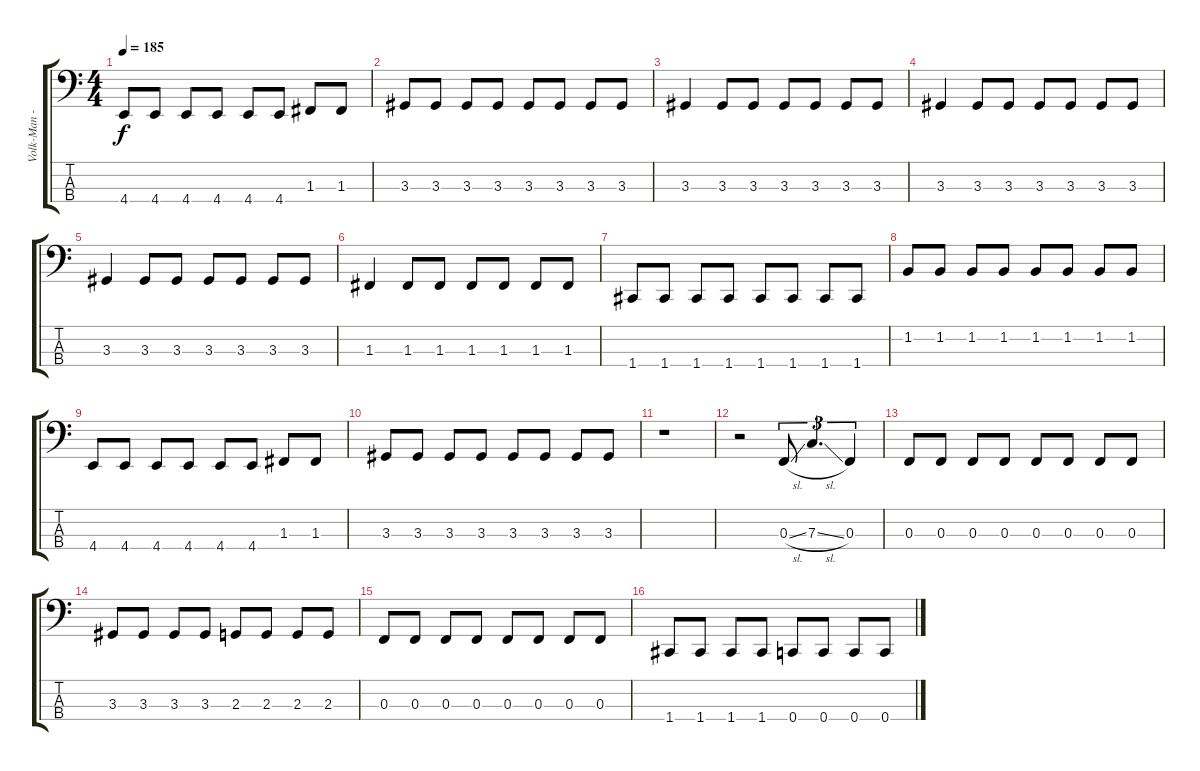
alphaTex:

\track ("Volk-Man - Bass" "Volk-Man -") {instrument electricbasspick}
\staff {score tabs}
\tuning (Eb2 Bb1 F1 C1) {hide}
\ts (4 4)
\tempo 185
\clef f4
\ks c
4.4.8{dy f} 4.4.8 4.4.8 4.4.8 4.4.8 4.4.8 1.3.8 1.3.8 |
3.3.8 3.3.8 3.3.8 3.3.8 3.3.8 3.3.8 3.3.8 3.3.8 |
3.3.4 3.3.8 3.3.8 3.3.8 3.3.8 3.3.8 3.3.8 |
3.3.4 3.3.8 3.3.8 3.3.8 3.3.8 3.3.8 3.3.8 |
3.3.4 3.3.8 3.3.8 3.3.8 3.3.8 3.3.8 3.3.8 |
1.3.4 1.3.8 1.3.8 1.3.8 1.3.8 1.3.8 1.3.8 |
1.4.8 1.4.8 1.4.8 1.4.8 1.4.8 1.4.8 1.4.8 1.4.8 |
1.2.8 1.2.8 1.2.8 1.2.8 1.2.8 1.2.8 1.2.8 1.2.8 |
4.4.8 4.4.8 4.4.8 4.4.8 4.4.8 4.4.8 1.3.8 1.3.8 |
3.3.8 3.3.8 3.3.8 3.3.8 3.3.8 3.3.8 3.3.8 3.3.8 |
r.1 |
r.2 0.3{sl}.8{tu (3 2)} 7.3{sl}.4{d tu (3 2)} 0.3.4{tu (3 2)} |
0.3.8 0.3.8 0.3.8 0.3.8 0.3.8 0.3.8 0.3.8 0.3.8 |
3.3.8 3.3.8 3.3.8 3.3.8 2.3.8 2.3.8 2.3.8 2.3.8 |
0.3.8 0.3.8 0.3.8 0.3.8 0.3.8 0.3.8 0.3.8 0.3.8 |
1.4.8 1.4.8 1.4.8 1.4.8 0.4.8 0.4.8 0.4.8 0.4.8
